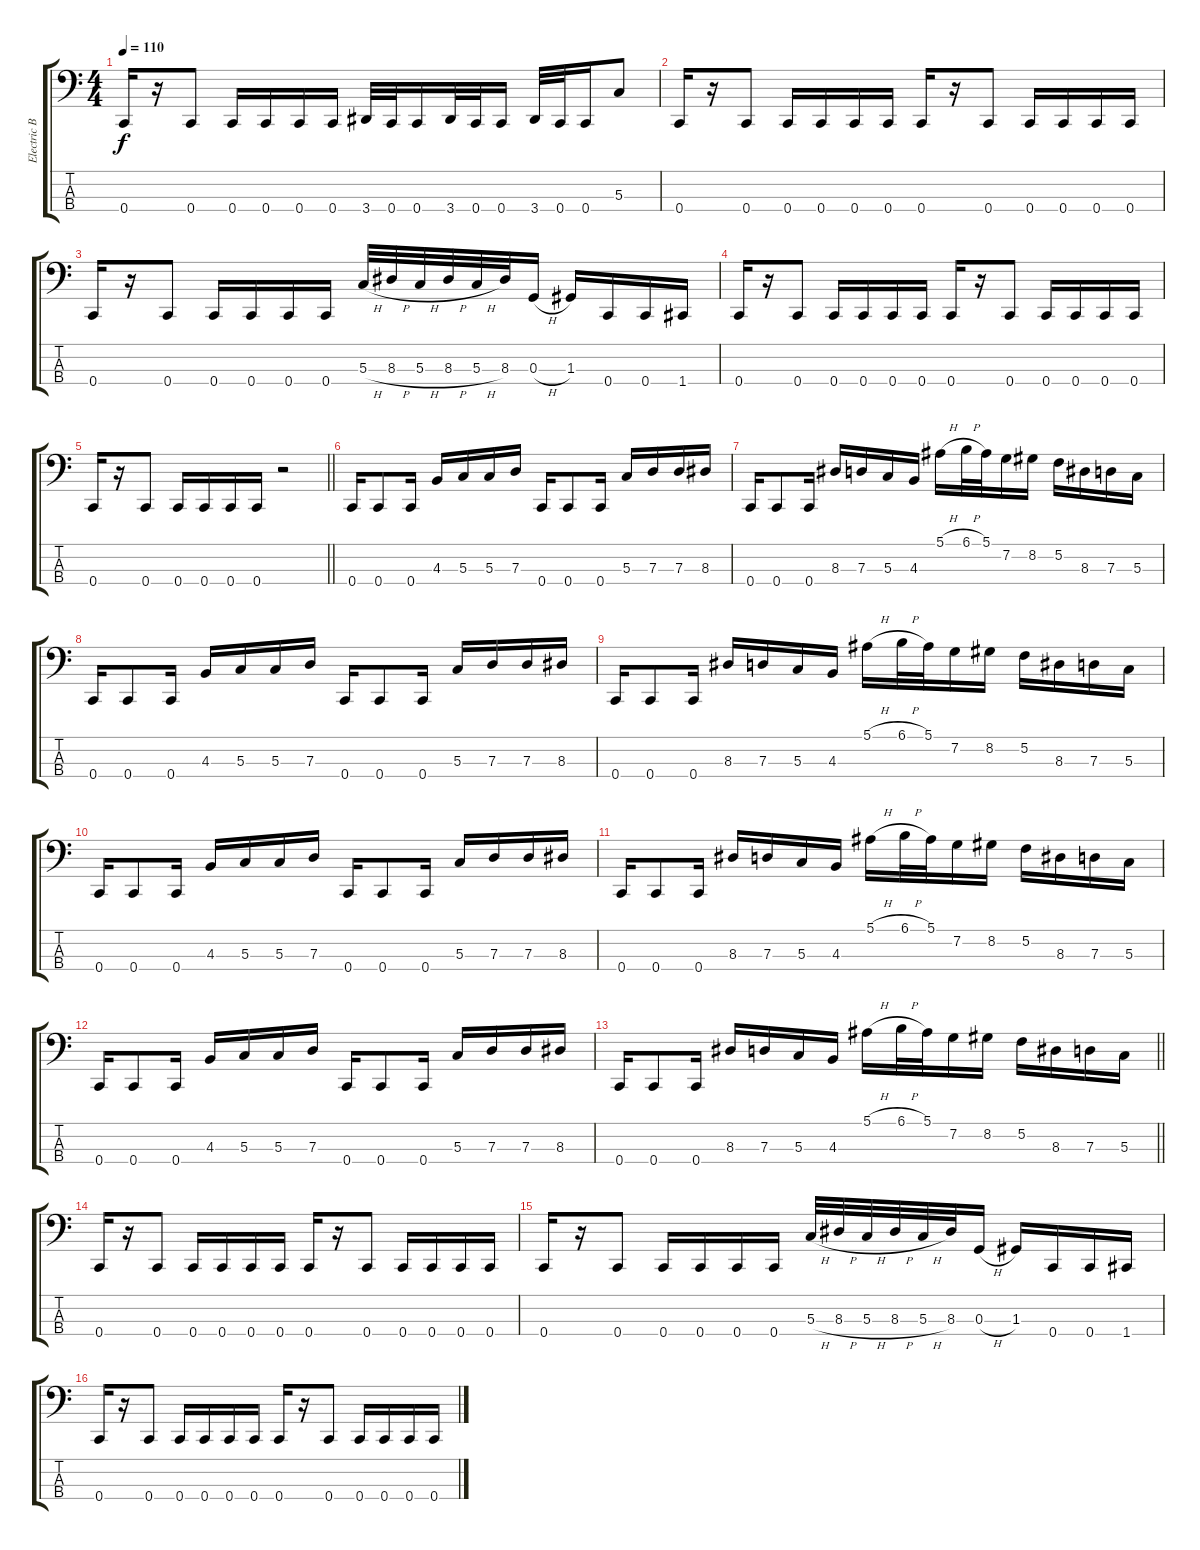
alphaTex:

\track ("Electric Bass" "Electric B") {instrument electricbassfinger}
\staff {score tabs}
\tuning (F2 C2 G1 C1) {hide}
\ts (4 4)
\tempo 110
\clef f4
\ks c
0.4.16{dy f} r.16 0.4.8 0.4.16 0.4.16 0.4.16 0.4.16 3.4.32 0.4.32 0.4.16 3.4.32 0.4.32 0.4.16 3.4.32 0.4.32 0.4.16 5.3.8 |
0.4.16 r.16 0.4.8 0.4.16 0.4.16 0.4.16 0.4.16 0.4.16 r.16 0.4.8 0.4.16 0.4.16 0.4.16 0.4.16 |
0.4.16 r.16 0.4.8 0.4.16 0.4.16 0.4.16 0.4.16 5.3{h}.32 8.3{h}.32 5.3{h}.32 8.3{h}.32 5.3{h}.32 8.3.32 0.3{h}.16 1.3.16 0.4.16 0.4.16 1.4.16 |
0.4.16 r.16 0.4.8 0.4.16 0.4.16 0.4.16 0.4.16 0.4.16 r.16 0.4.8 0.4.16 0.4.16 0.4.16 0.4.16 |
\barLineRight lightlight
0.4.16 r.16 0.4.8 0.4.16 0.4.16 0.4.16 0.4.16 r.2 |
0.4.16 0.4.8 0.4.16 4.3.16 5.3.16 5.3.16 7.3.16 0.4.16 0.4.8 0.4.16 5.3.16 7.3.16 7.3.16 8.3.16 |
0.4.16 0.4.8 0.4.16 8.3.16 7.3.16 5.3.16 4.3.16 5.1{h}.16 6.1{h}.32 5.1.32 7.2.16 8.2.16 5.2.16 8.3.16 7.3.16 5.3.16 |
0.4.16 0.4.8 0.4.16 4.3.16 5.3.16 5.3.16 7.3.16 0.4.16 0.4.8 0.4.16 5.3.16 7.3.16 7.3.16 8.3.16 |
0.4.16 0.4.8 0.4.16 8.3.16 7.3.16 5.3.16 4.3.16 5.1{h}.16 6.1{h}.32 5.1.32 7.2.16 8.2.16 5.2.16 8.3.16 7.3.16 5.3.16 |
0.4.16 0.4.8 0.4.16 4.3.16 5.3.16 5.3.16 7.3.16 0.4.16 0.4.8 0.4.16 5.3.16 7.3.16 7.3.16 8.3.16 |
0.4.16 0.4.8 0.4.16 8.3.16 7.3.16 5.3.16 4.3.16 5.1{h}.16 6.1{h}.32 5.1.32 7.2.16 8.2.16 5.2.16 8.3.16 7.3.16 5.3.16 |
0.4.16 0.4.8 0.4.16 4.3.16 5.3.16 5.3.16 7.3.16 0.4.16 0.4.8 0.4.16 5.3.16 7.3.16 7.3.16 8.3.16 |
\barLineRight lightlight
0.4.16 0.4.8 0.4.16 8.3.16 7.3.16 5.3.16 4.3.16 5.1{h}.16 6.1{h}.32 5.1.32 7.2.16 8.2.16 5.2.16 8.3.16 7.3.16 5.3.16 |
0.4.16 r.16 0.4.8 0.4.16 0.4.16 0.4.16 0.4.16 0.4.16 r.16 0.4.8 0.4.16 0.4.16 0.4.16 0.4.16 |
0.4.16 r.16 0.4.8 0.4.16 0.4.16 0.4.16 0.4.16 5.3{h}.32 8.3{h}.32 5.3{h}.32 8.3{h}.32 5.3{h}.32 8.3.32 0.3{h}.16 1.3.16 0.4.16 0.4.16 1.4.16 |
0.4.16 r.16 0.4.8 0.4.16 0.4.16 0.4.16 0.4.16 0.4.16 r.16 0.4.8 0.4.16 0.4.16 0.4.16 0.4.16
